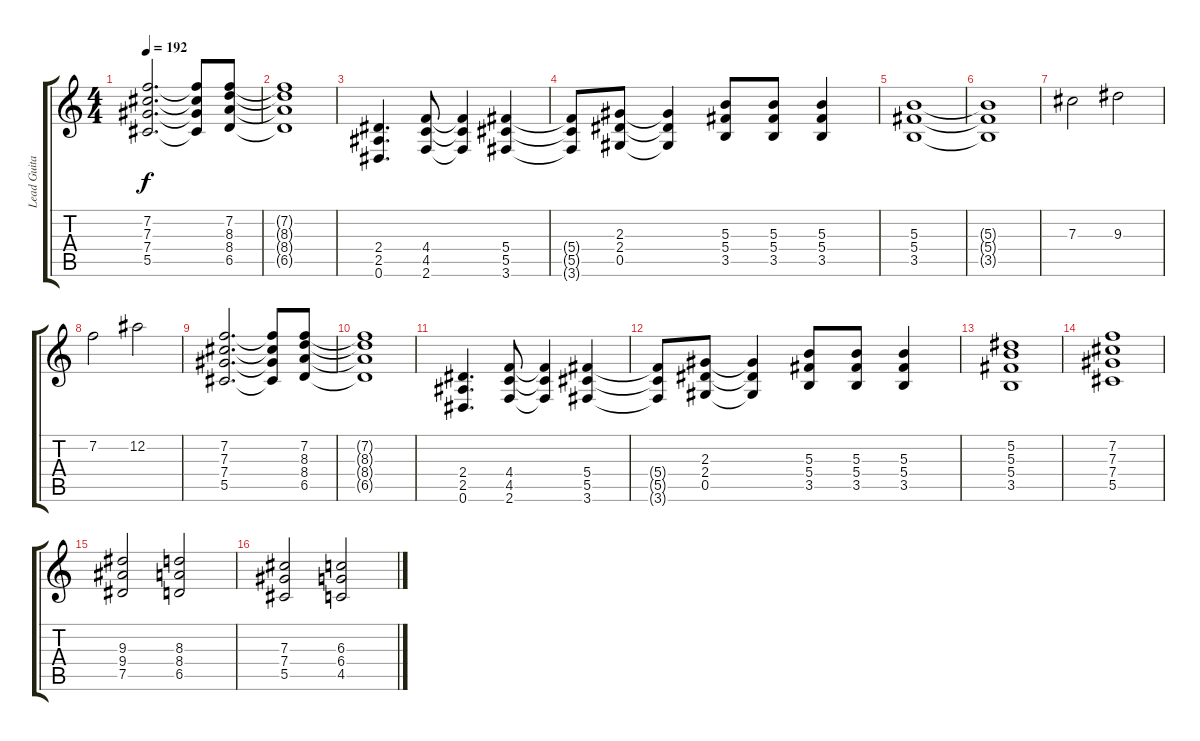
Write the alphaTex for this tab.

\track ("Lead Guitar" "Lead Guita") {instrument distortionguitar}
\staff {score tabs}
\tuning (Eb4 Bb3 Gb3 Db3 Ab2 Eb2) {hide}
\ts (4 4)
\tempo 192
\clef g2
\ks c
(7.2 7.3 7.4 5.5).2{d dy f} (7.2{t} 7.3{t} 7.4{t} 5.5{t}).8 (7.2 8.3 8.4 6.5).8 |
(7.2{t} 8.3{t} 8.4{t} 6.5{t}).1 |
(2.4 2.5 0.6).4{d} (4.4 4.5 2.6).8 (4.4{t} 4.5{t} 2.6{t}).4 (5.4 5.5 3.6).4 |
(5.4{t} 5.5{t} 3.6{t}).8 (2.3 2.4 0.5).8 (2.3{t} 2.4{t} 0.5{t}).4 (5.3 5.4 3.5).8 (5.3 5.4 3.5).8 (5.3 5.4 3.5).4 |
(5.3 5.4 3.5).1 |
(5.3{t} 5.4{t} 3.5{t}).1 |
7.3.2 9.3.2 |
7.2.2 12.2.2 |
(7.2 7.3 7.4 5.5).2{d} (7.2{t} 7.3{t} 7.4{t} 5.5{t}).8 (7.2 8.3 8.4 6.5).8 |
(7.2{t} 8.3{t} 8.4{t} 6.5{t}).1 |
(2.4 2.5 0.6).4{d} (4.4 4.5 2.6).8 (4.4{t} 4.5{t} 2.6{t}).4 (5.4 5.5 3.6).4 |
(5.4{t} 5.5{t} 3.6{t}).8 (2.3 2.4 0.5).8 (2.3{t} 2.4{t} 0.5{t}).4 (5.3 5.4 3.5).8 (5.3 5.4 3.5).8 (5.3 5.4 3.5).4 |
(5.2 5.3 5.4 3.5).1 |
(7.2 7.3 7.4 5.5).1 |
(9.3 9.4 7.5).2 (8.3 8.4 6.5).2 |
(7.3 7.4 5.5).2 (6.3 6.4 4.5).2
